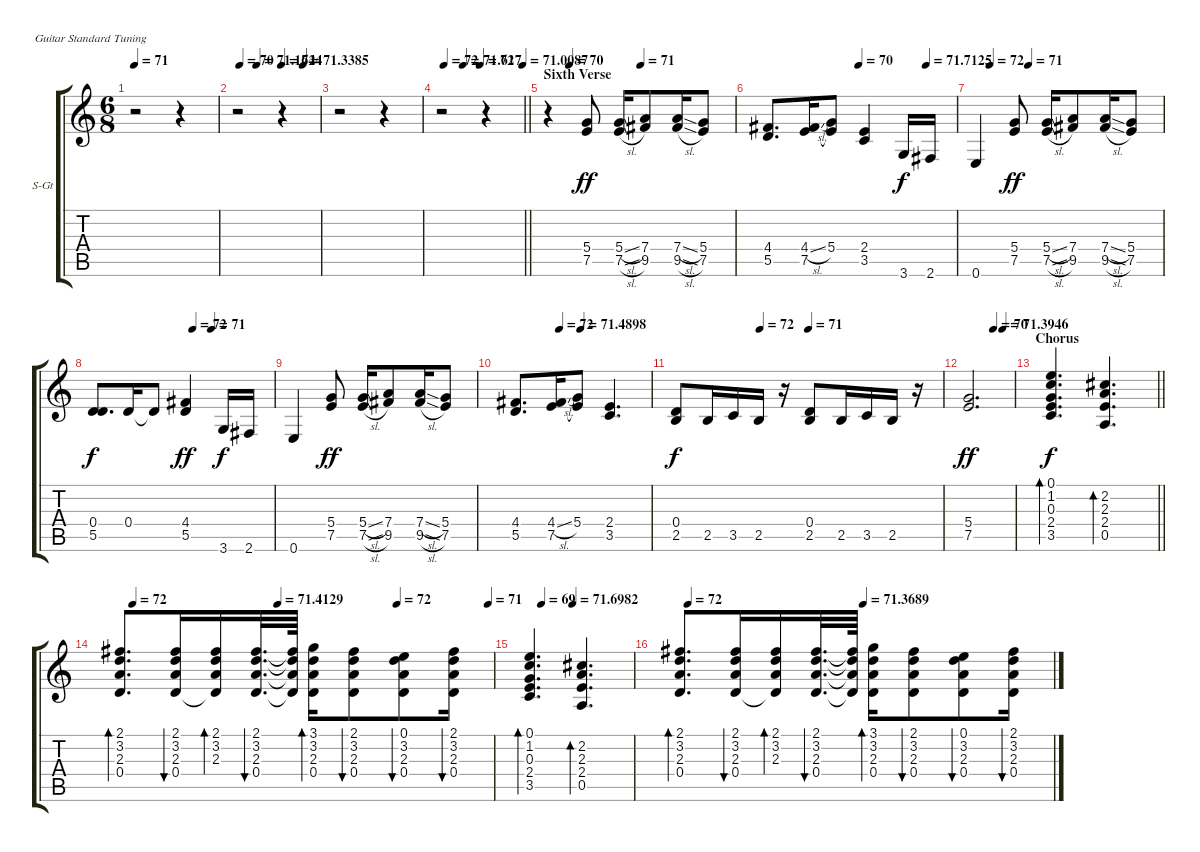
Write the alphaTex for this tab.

\bracketExtendMode groupsimilarinstruments
\firstSystemTrackNameOrientation horizontal
\otherSystemsTrackNameOrientation horizontal
\track ("Acoustic clean 2" "S-Gt") {instrument acousticguitarsteel}
\staff {score tabs}
\tuning (E4 B3 G3 D3 A2 E2)
\ts (6 8)
\tempo 71
\clef g2
\ks c
r.2{dy ff} r.4 |
\tempo (70 0.0375)
\tempo (71.1644 0.24375)
\tempo (72 0.54375)
\tempo (71.3385 0.80625)
r.2 r.4 |
r.2 r.4 |
\tempo (72 0.04375)
\tempo (71.617 0.275)
\tempo (72 0.48125)
\tempo (71.0087 0.99375)
\barLineRight lightlight
r.2 r.4 |
\section ("" "Sixth Verse")
\tempo (70 0.11875)
\tempo (71 0.5)
r.4 (5.4 7.5).8 (5.4{sl} 7.5{sl}).16 (7.4 9.5).8 (7.4{sl} 9.5{sl}).16 (5.4 7.5).8 |
\tempo (70 0.4875)
\tempo (71.7125 0.84375)
(4.4 5.5).8{d} (7.5 4.4{sl}).16 (7.5{t} 5.4).8 (3.5 2.4).4 3.6.16{dy f} 2.6.16 |
\tempo (72 0.08125)
\tempo (71 0.2875)
0.6.4 (5.4 7.5).8{dy ff} (5.4{sl} 7.5{sl}).16 (7.4 9.5).8 (7.4{sl} 9.5{sl}).16 (5.4 7.5).8 |
\tempo (72 0.54375)
\tempo (71 0.65)
(0.4 5.5).8{d dy f} 0.4.16 0.4{t}.8 (4.4 5.5).4{dy ff} 3.6.16{dy f} 2.6.16 |
0.6.4 (5.4 7.5).8{dy ff} (5.4{sl} 7.5{sl}).16 (7.4 9.5).8 (7.4{sl} 9.5{sl}).16 (5.4 7.5).8 |
\tempo (72 0.33125)
\tempo (71.4898 0.4875)
(4.4 5.5).8{d} (7.5 4.4{sl}).16 (7.5{t} 5.4).8 (3.5 2.4).4{d} |
\tempo (72 0.31875)
\tempo (71 0.5)
(0.4 2.5).8{dy f} 2.5.16 3.5.16 2.5.16 r.16 (0.4 2.5).8 2.5.16 3.5.16 2.5.16 r.16 |
\tempo (70 0.56875)
\tempo (71.3946 0.76875)
(7.5 5.4).2{d dy ff} |
\section ("" "Chorus")
\barLineRight lightlight
(0.1 1.2 0.3 2.4 3.5).4{d bd 36 dy f} (2.2 2.3 2.4 0.5).4{d bd 59} |
\tempo (72 0.0375)
\tempo (71.4129 0.425)
\tempo (72 0.74375)
\tempo (71 0.9875)
(2.1 3.2 2.3 0.4).8{d bd 53} (2.1 3.2 2.3 0.4).16{bu 30} (2.1 3.2 2.3 0.4{t}).16{bd 30} (2.1 3.2 2.3 0.4).32{d bu 30} (2.1{t} 3.2{t} 2.3{t} 0.4{t}).64 (3.1 3.2 2.3 0.4).16{bd 32} (2.1 3.2 2.3 0.4).8{bu 31} (0.1 3.2 2.3 0.4).8{bu 33} (2.1 3.2 2.3 0.4).16{bu 30} |
\tempo (69 0.125)
\tempo (71.6982 0.425)
(0.1 1.2 0.3 2.4 3.5).4{d bd 36} (2.2 2.3 2.4 0.5).4{d bd 32} |
\tempo (72 0.025)
\tempo (71.3689 0.49375)
(2.1 3.2 2.3 0.4).8{d bd 58} (2.1 3.2 2.3 0.4).16{bu 30} (2.1 3.2 2.3 0.4{t}).16{bd 30} (2.1 3.2 2.3 0.4).32{d bu 30} (2.1{t} 3.2{t} 2.3{t} 0.4{t}).64 (3.1 3.2 2.3 0.4).16{bd 32} (2.1 3.2 2.3 0.4).8{bu 31} (0.1 3.2 2.3 0.4).8{bu 33} (2.1 3.2 2.3 0.4).16{bu 30}
